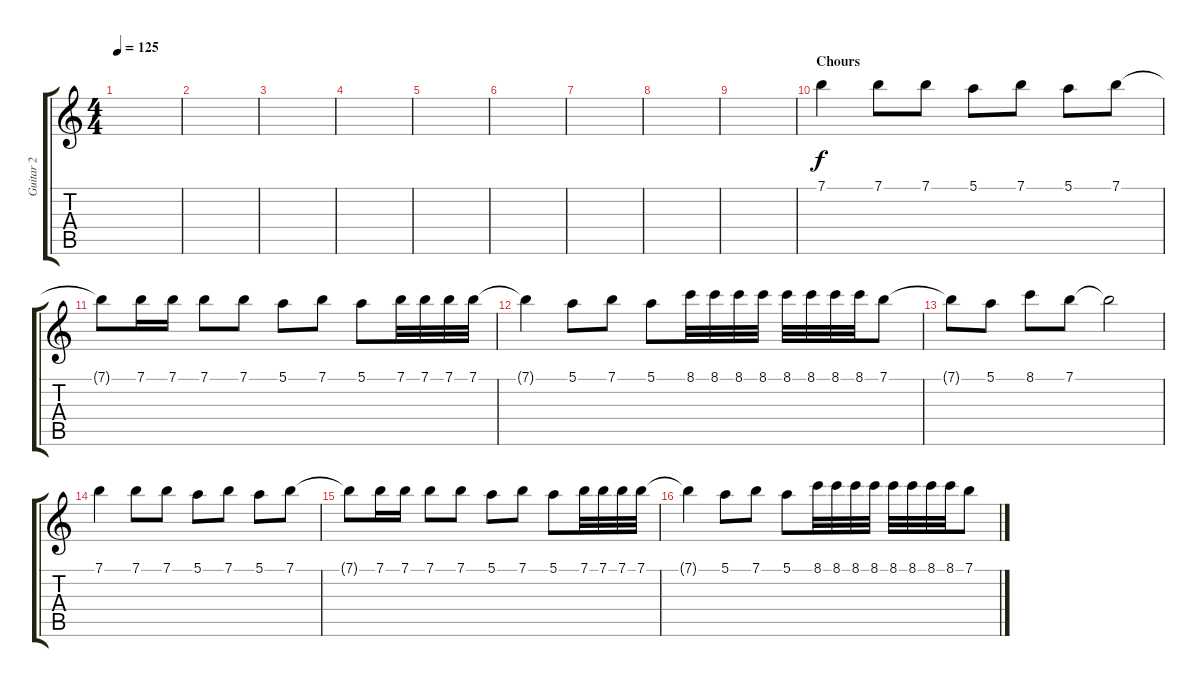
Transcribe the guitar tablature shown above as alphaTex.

\track ("Guitar 2" "Guitar 2") {instrument electricguitarclean}
\staff {score tabs}
\tuning (E4 B3 G3 D3 A2 E2) {hide}
\ts (4 4)
\tempo 125
\clef g2
\ks c
|
|
|
|
|
|
|
|
|
\section ("" "Chours")
7.1.4 7.1.8 7.1.8 5.1.8 7.1.8 5.1.8 7.1.8 |
7.1{t}.8 7.1.16 7.1.16 7.1.8 7.1.8 5.1.8 7.1.8 5.1.8 7.1.32 7.1.32 7.1.32 7.1.32 |
7.1{t}.4 5.1.8 7.1.8 5.1.8 8.1.32 8.1.32 8.1.32 8.1.32 8.1.32 8.1.32 8.1.32 8.1.32 7.1.8 |
7.1{t}.8 5.1.8 8.1.8 7.1.8 7.1{t}.2 |
7.1.4 7.1.8 7.1.8 5.1.8 7.1.8 5.1.8 7.1.8 |
7.1{t}.8 7.1.16 7.1.16 7.1.8 7.1.8 5.1.8 7.1.8 5.1.8 7.1.32 7.1.32 7.1.32 7.1.32 |
7.1{t}.4 5.1.8 7.1.8 5.1.8 8.1.32 8.1.32 8.1.32 8.1.32 8.1.32 8.1.32 8.1.32 8.1.32 7.1.8
